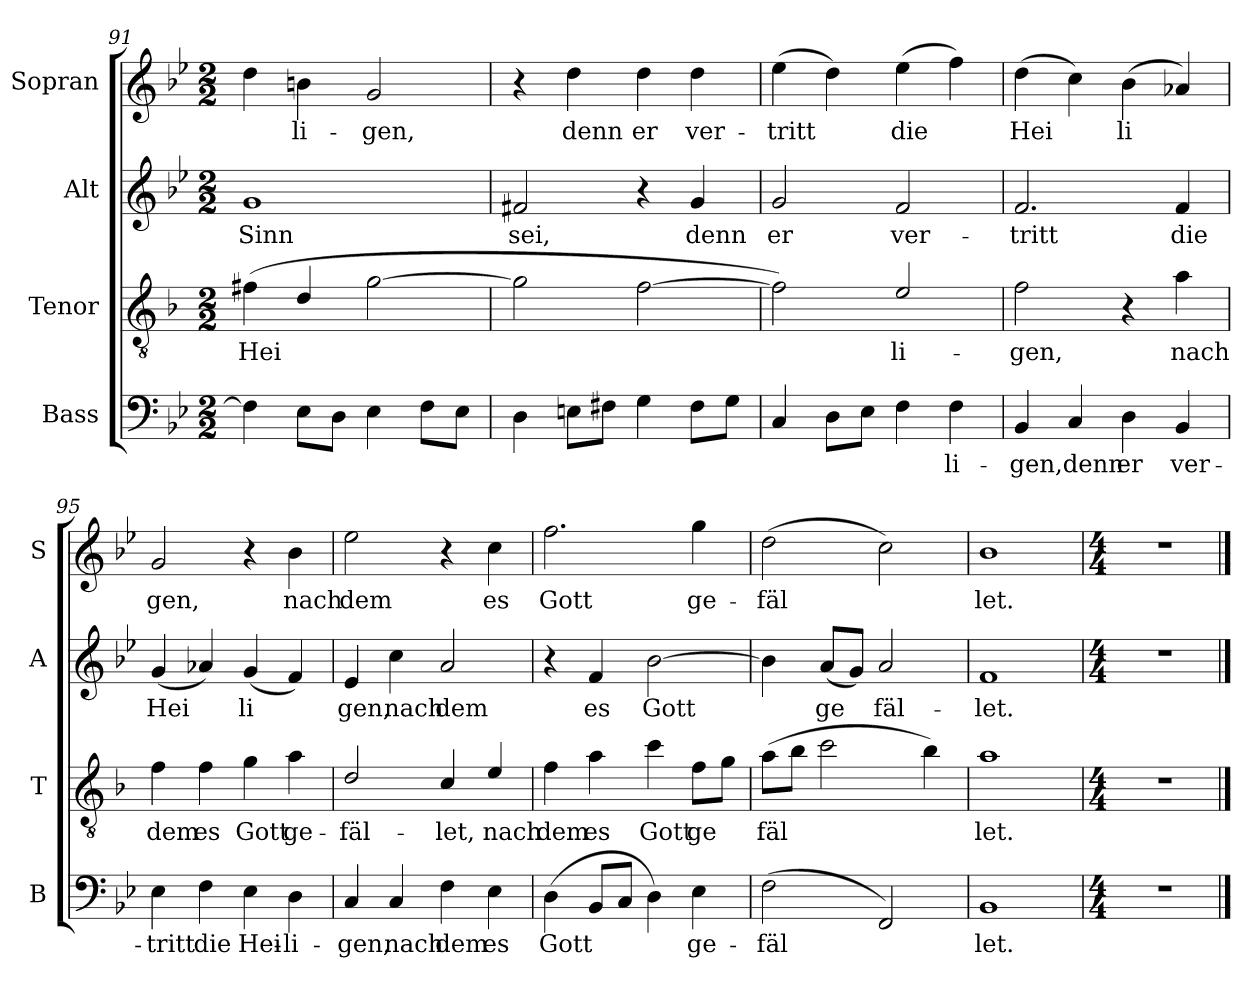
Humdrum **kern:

**kern	**text	**kern	**text	**kern	**text	**kern	**text
*part4	*part4	*part3	*part3	*part2	*part2	*part1	*part1
*staff4	*staff4	*staff3	*staff3	*staff2	*staff2	*staff1	*staff1
*I"Bass	*	*I"Tenor	*	*I"Alt	*	*I"Sopran	*
*I'B	*	*I'T	*	*I'A	*	*I'S	*
*clefF4	*	*clefGv2	*	*clefG2	*	*clefG2	*
*	*	*ITrd4c7	*	*	*	*	*
*k[b-e-]	*	*k[b-e-]	*	*k[b-e-]	*	*k[b-e-]	*
*M2/2	*	*M2/2	*	*M2/2	*	*M2/2	*
=91	=91	=91	=91	=91	=91	=91	=91
!	!	!	!LO:LY:b	!	!LO:LY:b	!	!
4F\]	.	(4Bn\	Hei	1g	Sinn	4dd\	.
!	!	!	!	!	!	!	!LO:LY:b
8E-\L	.	4G/	.	.	.	4bn\	li-
8D\J	.	.	.	.	.	.	.
!	!	!	!	!	!	!	!LO:LY:b
4E-\	.	[2c\	.	.	.	2g/	gen,
8F\L	.	.	.	.	.	.	.
8E-\J	.	.	.	.	.	.	.
=92	=92	=92	=92	=92	=92	=92	=92
!	!	!	!	!	!LO:LY:b	!	!
4D\	.	2c\]	.	2f#X/	sei,	4r	.
!	!	!	!	!	!	!	!LO:LY:b
8En\L	.	.	.	.	.	4dd\	denn
8F#X\J	.	.	.	.	.	.	.
!	!	!	!	!	!	!	!LO:LY:b
4G\	.	[2B-\	.	4r	.	4dd\	er
!	!	!	!	!	!LO:LY:b	!	!LO:LY:b
8F#\L	.	.	.	4g/	denn	4dd\	ver-
8G\J	.	.	.	.	.	.	.
=93	=93	=93	=93	=93	=93	=93	=93
!	!	!	!	!	!LO:LY:b	!	!LO:LY:b
4C/	.	2B-\])	.	2g/	er	(4ee-\	tritt
8D\L	.	.	.	.	.	4dd\)	.
8E-\J	.	.	.	.	.	.	.
!	!	!	!LO:LY:b	!	!LO:LY:b	!	!LO:LY:b
4F\	.	2A/	li-	2f/	ver-	(4ee-\	die
!	!LO:LY:b	!	!	!	!	!	!
4F\	li-	.	.	.	.	4ff\)	.
=94	=94	=94	=94	=94	=94	=94	=94
!	!LO:LY:b	!	!LO:LY:b	!	!LO:LY:b	!	!LO:LY:b
4BB-/	gen,	2B-\	gen,	2.f/	tritt	(4dd\	Hei
!	!LO:LY:b	!	!	!	!	!	!
4C/	denn	.	.	.	.	4cc\)	.
!	!LO:LY:b	!	!	!	!	!	!LO:LY:b
4D\	er	4r	.	.	.	(4b-\	li
!	!LO:LY:b	!	!LO:LY:b	!	!LO:LY:b	!	!
4BB-/	ver-	4d\	nach	4f/	die	4a-X/)	.
!!LO:LB:g=z
=95	=95	=95	=95	=95	=95	=95	=95
!	!LO:LY:b	!	!LO:LY:b	!	!LO:LY:b	!	!LO:LY:b
4E-\	tritt	4B-\	dem	(4g/	Hei	2g/	gen,
!	!LO:LY:b	!	!LO:LY:b	!	!	!	!
4F\	die	4B-\	es	4a-X/)	.	.	.
!	!LO:LY:b	!	!LO:LY:b	!	!LO:LY:b	!	!
4E-\	Hei-	4c\	Gott	(4g/	li	4r	.
!	!LO:LY:b	!	!LO:LY:b	!	!	!	!LO:LY:b
4D\	li-	4d\	ge-	4f/)	.	4b-\	nach
=96	=96	=96	=96	=96	=96	=96	=96
!	!LO:LY:b	!	!LO:LY:b	!	!LO:LY:b	!	!LO:LY:b
4C/	gen,	2G/	fäl-	4e-/	gen,	2ee-\	dem
!	!LO:LY:b	!	!	!	!LO:LY:b	!	!
4C/	nach	.	.	4cc\	nach	.	.
!	!LO:LY:b	!	!LO:LY:b	!	!LO:LY:b	!	!
4F\	dem	4F/	let,	2a/	dem	4r	.
!	!LO:LY:b	!	!LO:LY:b	!	!	!	!LO:LY:b
4E-\	es	4A/	nach	.	.	4cc\	es
=97	=97	=97	=97	=97	=97	=97	=97
!	!LO:LY:b	!	!LO:LY:b	!	!	!	!LO:LY:b
(4D\	Gott	4B-\	dem	4r	.	2.ff\	Gott
!	!	!	!LO:LY:b	!	!LO:LY:b	!	!
8BB-/L	.	4d\	es	4f/	es	.	.
8C/J	.	.	.	.	.	.	.
!	!	!	!LO:LY:b	!	!LO:LY:b	!	!
4D\)	.	4f\	Gott	[2b-\	Gott	.	.
!	!LO:LY:b	!	!LO:LY:b	!	!	!	!LO:LY:b
4E-\	ge-	8B-\L	ge	.	.	4gg\	ge-
.	.	8c\J	.	.	.	.	.
=98	=98	=98	=98	=98	=98	=98	=98
!	!LO:LY:b	!	!LO:LY:b	!	!	!	!LO:LY:b
(2F\	fäl	(8d\L	fäl	4b-\]	.	(2dd\	fäl
.	.	8e-\J	.	.	.	.	.
!	!	!	!	!	!LO:LY:b	!	!
.	.	2f\	.	(8a/L	ge	.	.
.	.	.	.	8g/J)	.	.	.
!	!	!	!	!	!LO:LY:b	!	!
2FF/)	.	.	.	2a/	fäl-	2cc\)	.
.	.	4e-\)	.	.	.	.	.
=99	=99	=99	=99	=99	=99	=99	=99
!	!LO:LY:b	!	!LO:LY:b	!	!LO:LY:b	!	!LO:LY:b
1BB-	let.	1d	let.	1f	let.	1b-	let.
!!LO:LB:g=z
=100	=100	=100	=100	=100	=100	=100	=100
*M4/4	*	*M4/4	*	*M4/4	*	*M4/4	*
1r	.	1r	.	1r	.	1r	.
==	==	==	==	==	==	==	==
*-	*-	*-	*-	*-	*-	*-	*-
